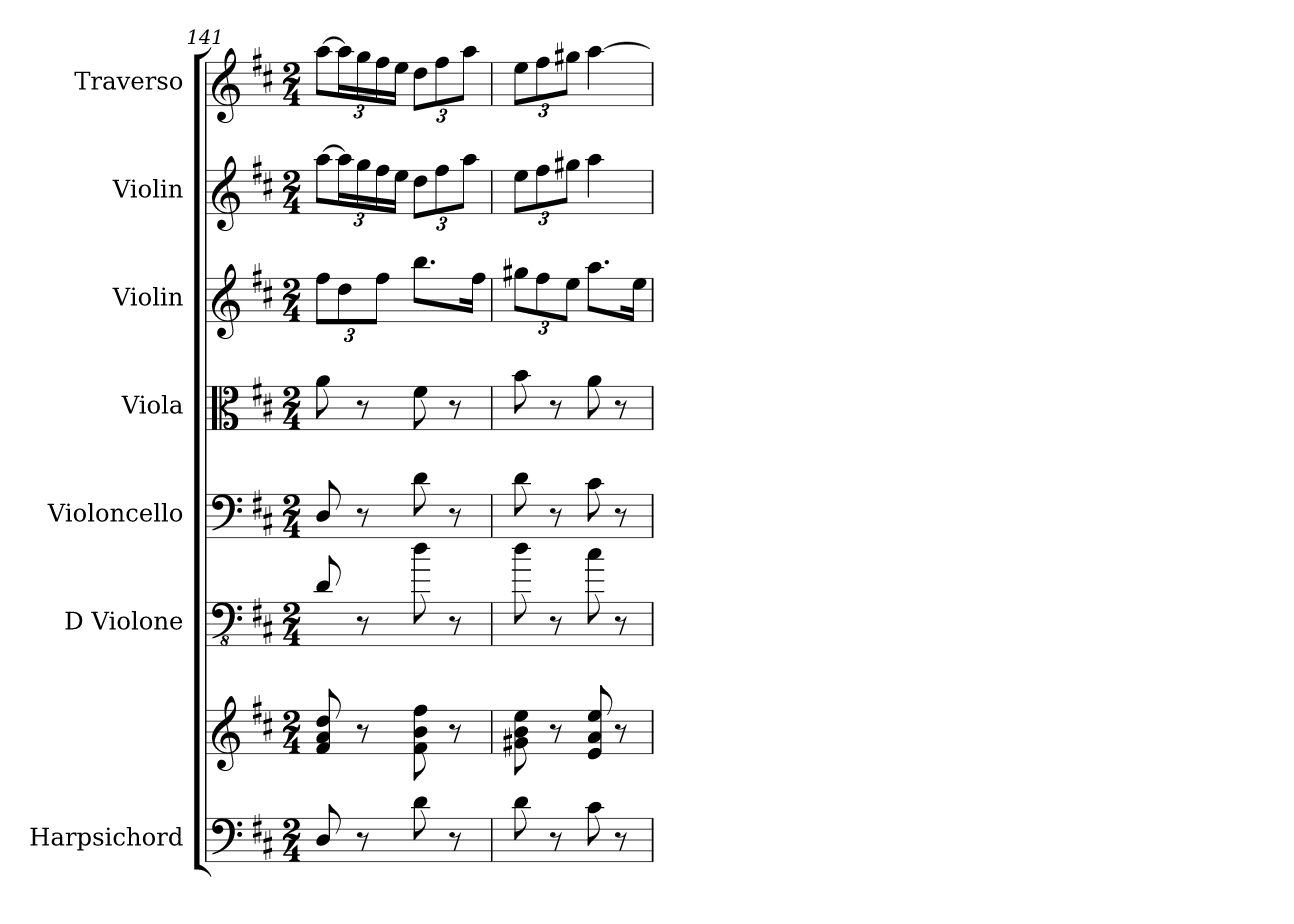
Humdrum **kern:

**kern	**kern	**kern	**kern	**kern	**kern	**kern	**kern
*part7	*part7	*part6	*part5	*part4	*part3	*part2	*part1
*staff8	*staff7	*staff6	*staff5	*staff4	*staff3	*staff2	*staff1
*I"Harpsichord	*	*I"D Violone	*I"Violoncello	*I"Viola	*I"Violin	*I"Violin	*I"Traverso
*I'Hch.	*	*I'D Vne.	*I'Vc.	*I'Vla.	*I'Vln.	*I'Vln.	*I'Trv.
*clefF4	*clefG2	*clefFv4	*clefF4	*clefC3	*clefG2	*clefG2	*clefG2
*	*	*ITrd7c12	*	*	*	*	*
*k[f#c#]	*k[f#c#]	*k[f#c#]	*k[f#c#]	*k[f#c#]	*k[f#c#]	*k[f#c#]	*k[f#c#]
*M2/4	*M2/4	*M2/4	*M2/4	*M2/4	*M2/4	*M2/4	*M2/4
*	*	*	*	*	*Xbrackettup	*Xbrackettup	*Xbrackettup
=141	=141	=141	=141	=141	=141	=141	=141
8D/	8f#/ 8a/ 8dd/	8DD/	8D/	8a\	12ff#\L	[12aa\L	[12aa\L
.	.	.	.	.	12dd\	24aa\L]	24aa\L]
8r	8r	8r	8r	8r	.	24gg\	24gg\
.	.	.	.	.	12ff#\J	24ff#\	24ff#\
.	.	.	.	.	.	24ee\JJ	24ee\JJ
8d\	8f#\ 8b\ 8ff#\	8D\	8d\	8f#\	8.bb\L	12dd\L	12dd\L
.	.	.	.	.	.	12ff#\	12ff#\
8r	8r	8r	8r	8r	.	.	.
.	.	.	.	.	.	12aa\J	12aa\J
.	.	.	.	.	16ff#\Jk	.	.
!!LO:PB:g=z
=142	=142	=142	=142	=142	=142	=142	=142
8d\	8g#X\ 8b\ 8ee\	8D\	8d\	8b\	12gg#X\L	12ee\L	12ee\L
.	.	.	.	.	12ff#\	12ff#\	12ff#\
8r	8r	8r	8r	8r	.	.	.
.	.	.	.	.	12ee\J	12gg#X\J	12gg#X\J
8c#\	8e/ 8a/ 8ee/	8C#\	8c#\	8a\	8.aa\L	4aa\	[4aa\
8r	8r	8r	8r	8r	.	.	.
.	.	.	.	.	16ee\Jk	.	.
=	=	=	=	=	=	=	=
*-	*-	*-	*-	*-	*-	*-	*-
